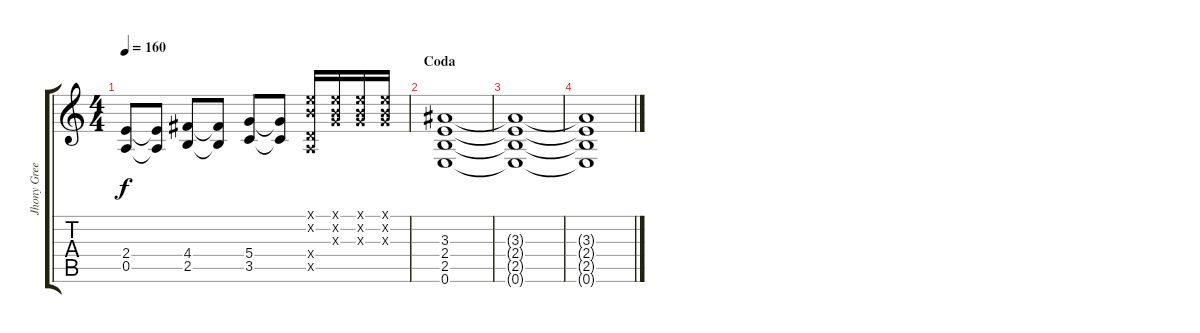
\track ("Jhony Greenwood (Dist)" "Jhony Gree") {instrument distortionguitar}
\staff {score tabs}
\tuning (E4 B3 G3 D3 A2 E2) {hide}
\ts (4 4)
\tempo 160
\clef g2
\ks c
(2.4 0.5).8{dy f} (2.4{t} 0.5{t}).8 (4.4 2.5).8 (4.4{t} 2.5{t}).8 (5.4 3.5).8 (5.4{t} 3.5{t}).8 (0.1{x} 0.2{x} 0.4{x} 0.5{x}).16 (0.1{x} 0.2{x} 0.3{x}).16 (0.1{x} 0.2{x} 0.3{x}).16 (0.1{x} 0.2{x} 0.3{x}).16 |
\section ("" "Coda")
(3.3 2.4 2.5 0.6).1 |
(3.3{t} 2.4{t} 2.5{t} 0.6{t}).1 |
(3.3{t} 2.4{t} 2.5{t} 0.6{t}).1
